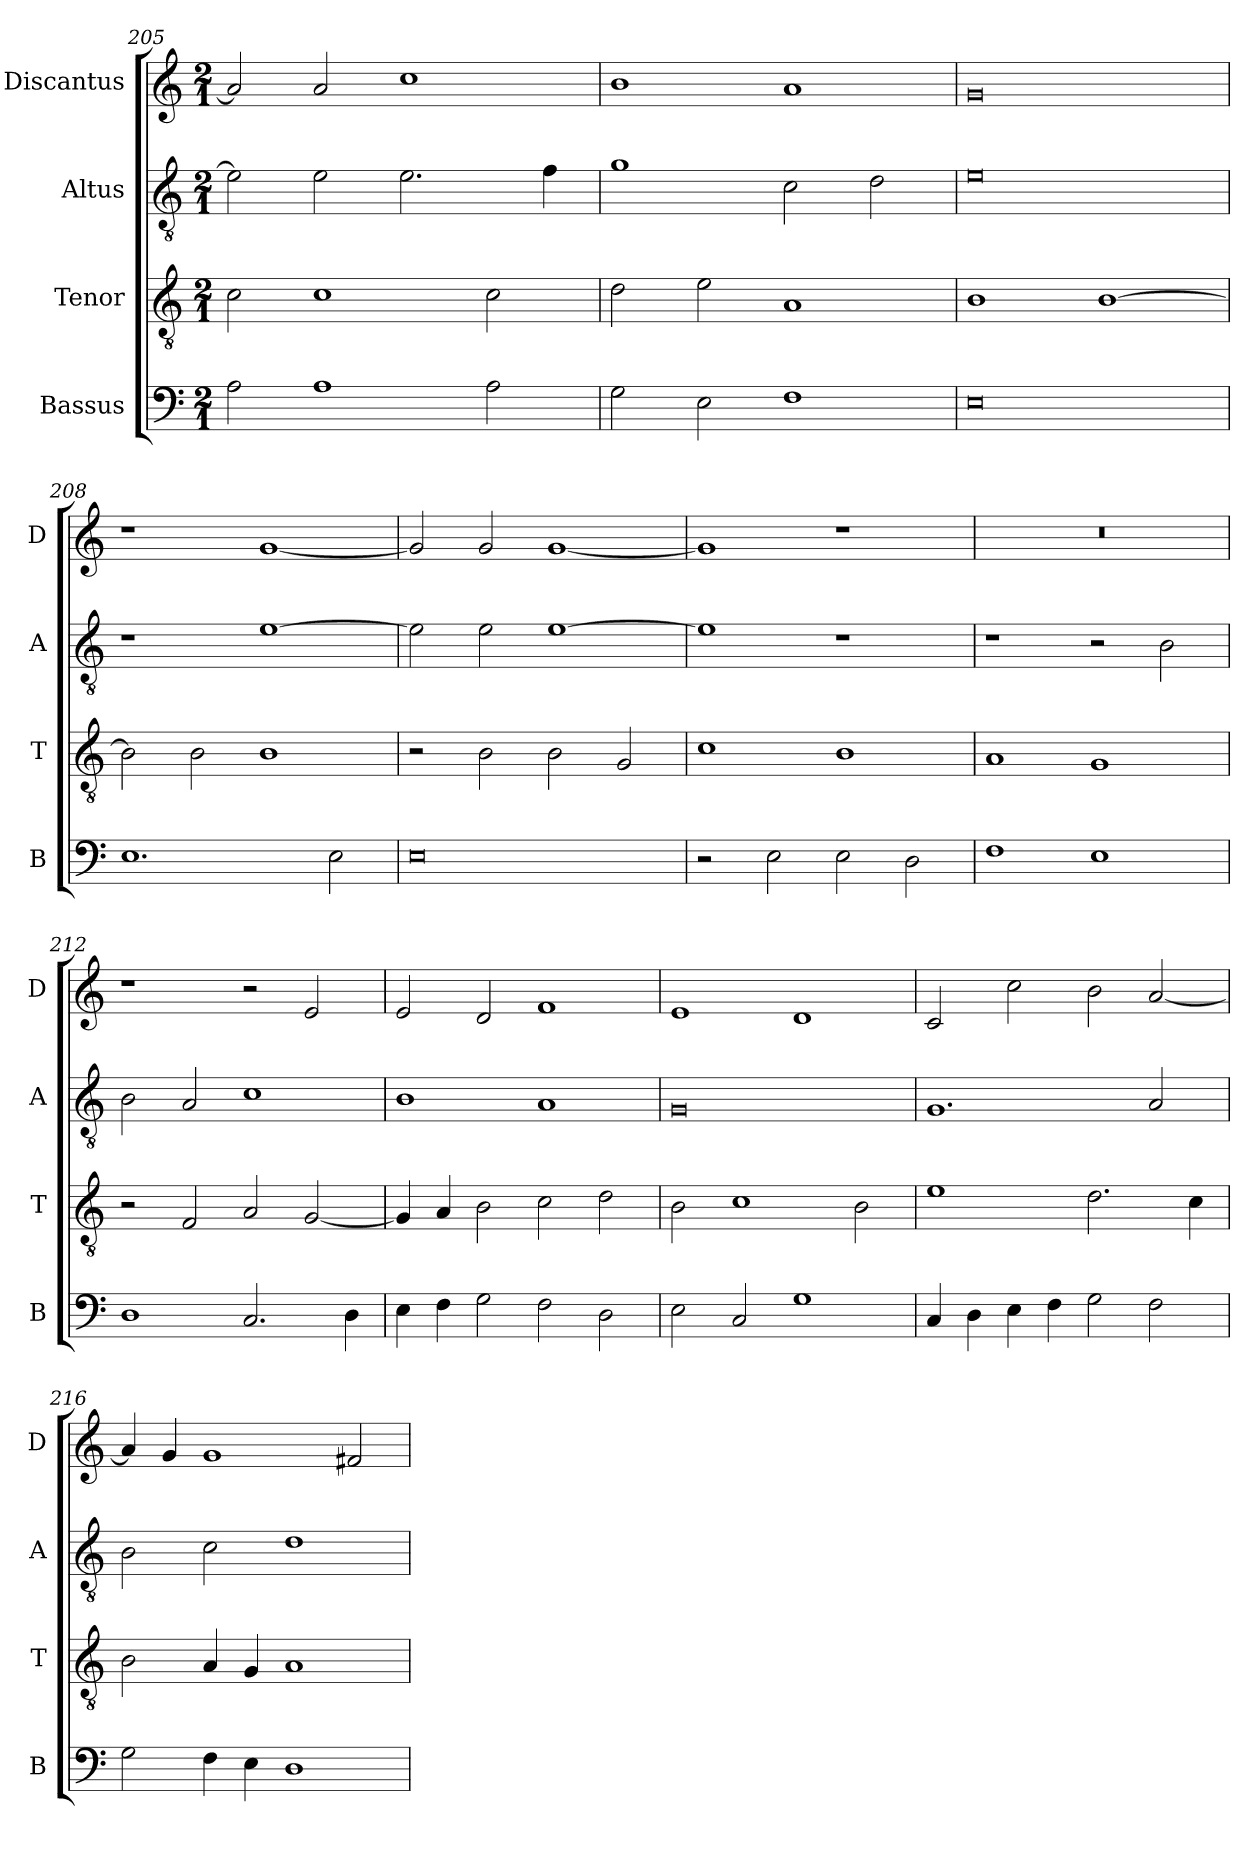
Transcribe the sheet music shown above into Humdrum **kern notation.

**kern	**kern	**kern	**kern
*part4	*part3	*part2	*part1
*staff4	*staff3	*staff2	*staff1
*I"Bassus	*I"Tenor	*I"Altus	*I"Discantus
*I'B	*I'T	*I'A	*I'D
*clefF4	*clefGv2	*clefGv2	*clefG2
*k[]	*k[]	*k[]	*k[]
*M2/1	*M2/1	*M2/1	*M2/1
=205	=205	=205	=205
2A\	2c\	2e\]	2a/]
1A	1c	2e\	2a/
.	.	2.e\	1cc
2A\	2c\	.	.
.	.	4f\	.
=206	=206	=206	=206
2G\	2d\	1g	1b
2E\	2e\	.	.
1F	1A	2c\	1a
.	.	2d\	.
=207	=207	=207	=207
0E	1B	0e	0g
.	[1B	.	.
=208	=208	=208	=208
1.E	2B\]	1r	1r
.	2B\	.	.
.	1B	[1e	[1g
2E\	.	.	.
=209	=209	=209	=209
0E	2r	2e\]	2g/]
.	2B\	2e\	2g/
.	2B\	[1e	[1g
.	2G/	.	.
=210	=210	=210	=210
2r	1c	1e]	1g]
2E\	.	.	.
2E\	1B	1r	1r
2D\	.	.	.
=211	=211	=211	=211
1F	1A	1r	0r
1E	1G	2r	.
.	.	2B\	.
=212	=212	=212	=212
1D	2r	2B\	1r
.	2F/	2A/	.
2.C/	2A/	1c	2r
.	[2G/	.	2e/
4D\	.	.	.
=213	=213	=213	=213
4E\	4G/]	1B	2e/
4F\	4A/	.	.
2G\	2B\	.	2d/
2F\	2c\	1A	1f
2D\	2d\	.	.
=214	=214	=214	=214
2E\	2B\	0G	1e
2C/	1c	.	.
1G	.	.	1d
.	2B\	.	.
=215	=215	=215	=215
4C/	1e	1.G	2c/
4D\	.	.	.
4E\	.	.	2cc\
4F\	.	.	.
2G\	2.d\	.	2b\
2F\	.	2A/	[2a/
.	4c\	.	.
=216	=216	=216	=216
2G\	2B\	2B\	4a/]
.	.	.	4g/
4F\	4A/	2c\	1g
4E\	4G/	.	.
1D	1A	1d	.
.	.	.	2f#X/
=	=	=	=
*-	*-	*-	*-
